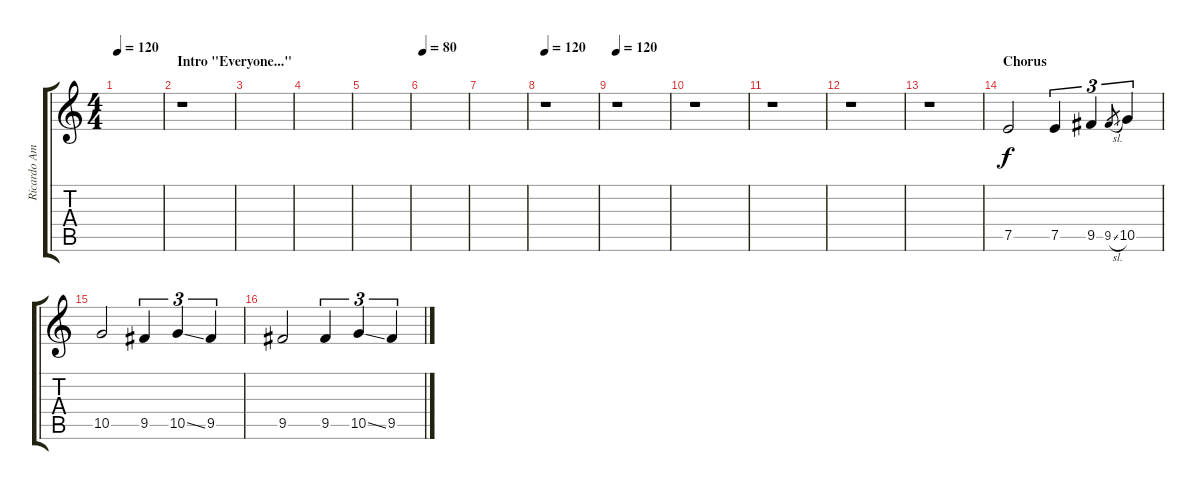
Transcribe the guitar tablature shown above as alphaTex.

\track ("Ricardo Amorim (Electric Guitar 2) " "Ricardo Am") {instrument overdrivenguitar}
\staff {score tabs}
\tuning (E4 B3 G3 D3 A2 E2) {hide}
\ts (4 4)
\tempo 120
\clef g2
\ks c
|
\section ("" "Intro \"Everyone...\"")
r.1 |
|
|
|
\tempo 80
|
|
\tempo 120
r.1 |
\tempo 120
r.1 |
r.1 |
r.1 |
r.1 |
r.1 |
\section ("" "Chorus")
7.5.2{volume 10} 7.5.4{tu (3 2)} 9.5.4{tu (3 2)} 9.5{sl}.8{gr} 10.5.4{tu (3 2)} |
10.5.2 9.5.4{tu (3 2)} 10.5{ss}.4{tu (3 2)} 9.5.4{tu (3 2)} |
9.5.2 9.5.4{tu (3 2)} 10.5{ss}.4{tu (3 2)} 9.5.4{tu (3 2)}
